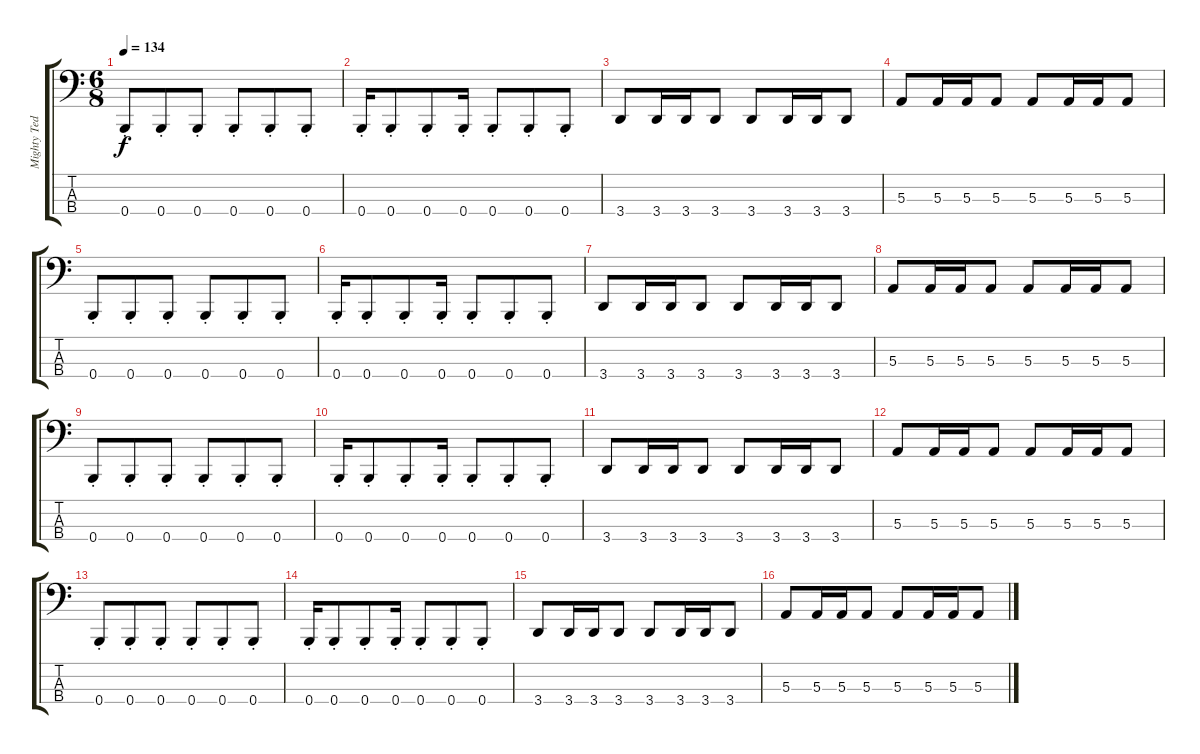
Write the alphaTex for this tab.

\track ("Mighty Ted Lundström" "Mighty Ted") {instrument electricbasspick}
\staff {score tabs}
\tuning (D2 A1 E1 B0) {hide}
\ts (6 8)
\tempo 134
\clef f4
\ks c
0.4{st}.8{dy f} 0.4{st}.8 0.4{st}.8 0.4{st}.8 0.4{st}.8 0.4{st}.8 |
0.4{st}.16 0.4{st}.8 0.4{st}.8 0.4{st}.16 0.4{st}.8 0.4{st}.8 0.4{st}.8 |
3.4.8 3.4.16 3.4.16 3.4.8 3.4.8 3.4.16 3.4.16 3.4.8 |
5.3.8 5.3.16 5.3.16 5.3.8 5.3.8 5.3.16 5.3.16 5.3.8 |
0.4{st}.8 0.4{st}.8 0.4{st}.8 0.4{st}.8 0.4{st}.8 0.4{st}.8 |
0.4{st}.16 0.4{st}.8 0.4{st}.8 0.4{st}.16 0.4{st}.8 0.4{st}.8 0.4{st}.8 |
3.4.8 3.4.16 3.4.16 3.4.8 3.4.8 3.4.16 3.4.16 3.4.8 |
5.3.8 5.3.16 5.3.16 5.3.8 5.3.8 5.3.16 5.3.16 5.3.8 |
0.4{st}.8 0.4{st}.8 0.4{st}.8 0.4{st}.8 0.4{st}.8 0.4{st}.8 |
0.4{st}.16 0.4{st}.8 0.4{st}.8 0.4{st}.16 0.4{st}.8 0.4{st}.8 0.4{st}.8 |
3.4.8 3.4.16 3.4.16 3.4.8 3.4.8 3.4.16 3.4.16 3.4.8 |
5.3.8 5.3.16 5.3.16 5.3.8 5.3.8 5.3.16 5.3.16 5.3.8 |
0.4{st}.8 0.4{st}.8 0.4{st}.8 0.4{st}.8 0.4{st}.8 0.4{st}.8 |
0.4{st}.16 0.4{st}.8 0.4{st}.8 0.4{st}.16 0.4{st}.8 0.4{st}.8 0.4{st}.8 |
3.4.8 3.4.16 3.4.16 3.4.8 3.4.8 3.4.16 3.4.16 3.4.8 |
5.3.8 5.3.16 5.3.16 5.3.8 5.3.8 5.3.16 5.3.16 5.3.8
